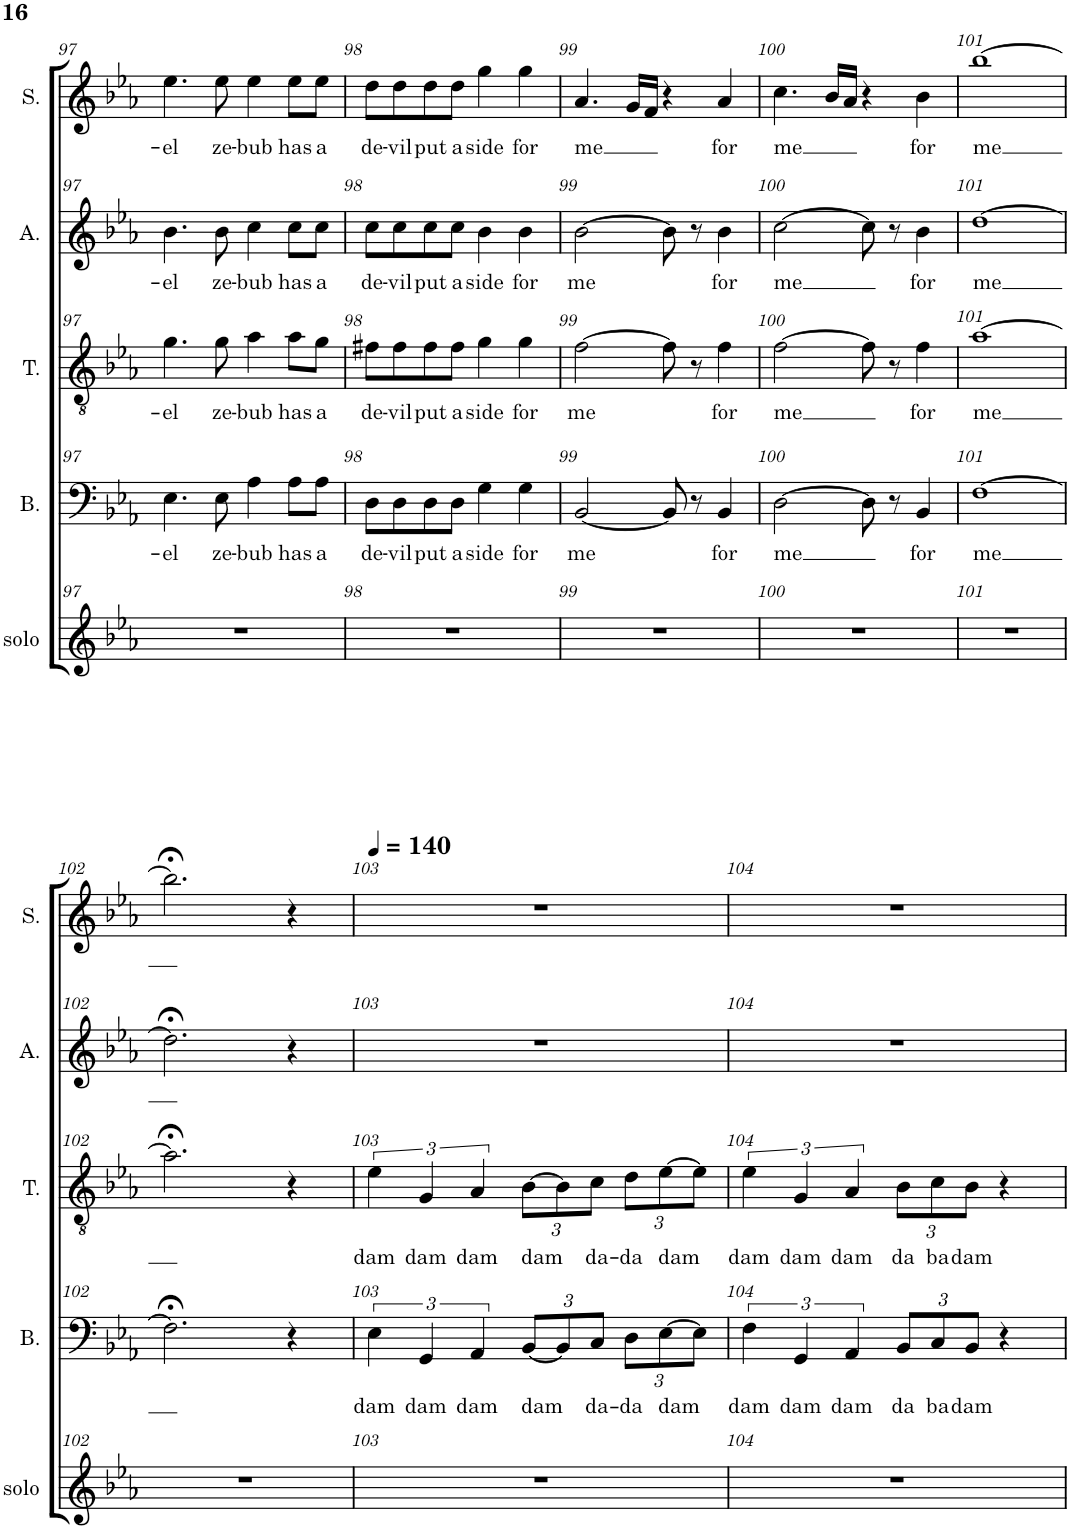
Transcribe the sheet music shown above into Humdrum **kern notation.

**kern	**kern	**text	**kern	**text	**kern	**text	**kern	**text
*part5	*part4	*part4	*part3	*part3	*part2	*part2	*part1	*part1
*staff5	*staff4	*staff4	*staff3	*staff3	*staff2	*staff2	*staff1	*staff1
*I"solo	*I"Bass	*	*I"Tenor	*	*I"Alto	*	*I"Soprano	*
*I'solo	*I'B.	*	*I'T.	*	*I'A.	*	*I'S.	*
!!LO:PB:g=z
*clefG2	*clefF4	*	*clefGv2	*	*clefG2	*	*clefG2	*
*k[b-e-a-]	*k[b-e-a-]	*	*k[b-e-a-]	*	*k[b-e-a-]	*	*k[b-e-a-]	*
*M4/4	*M4/4	*	*M4/4	*	*M4/4	*	*M4/4	*
=97	=97	=97	=97	=97	=97	=97	=97	=97
!	!	!LO:LY:b	!	!LO:LY:b	!	!LO:LY:b	!	!LO:LY:b
1r	4.E-\	-el	4.g\	-el	4.b-\	-el	4.ee-\	-el
!	!	!LO:LY:b	!	!LO:LY:b	!	!LO:LY:b	!	!LO:LY:b
.	8E-\	ze-	8g\	ze-	8b-\	ze-	8ee-\	ze-
!	!	!LO:LY:b	!	!LO:LY:b	!	!LO:LY:b	!	!LO:LY:b
.	4A-\	-bub	4a-\	-bub	4cc\	-bub	4ee-\	-bub
!	!	!LO:LY:b	!	!LO:LY:b	!	!LO:LY:b	!	!LO:LY:b
.	8A-\L	has	8a-\L	has	8cc\L	has	8ee-\L	has
!	!	!LO:LY:b	!	!LO:LY:b	!	!LO:LY:b	!	!LO:LY:b
.	8A-\J	a	8g\J	a	8cc\J	a	8ee-\J	a
=98	=98	=98	=98	=98	=98	=98	=98	=98
!	!	!LO:LY:b	!	!LO:LY:b	!	!LO:LY:b	!	!LO:LY:b
1r	8D\L	de-	8f#X\L	de-	8cc\L	de-	8dd\L	de-
!	!	!LO:LY:b	!	!LO:LY:b	!	!LO:LY:b	!	!LO:LY:b
.	8D\	-vil	8f#\	-vil	8cc\	-vil	8dd\	-vil
!	!	!LO:LY:b	!	!LO:LY:b	!	!LO:LY:b	!	!LO:LY:b
.	8D\	put	8f#\	put	8cc\	put	8dd\	put
!	!	!LO:LY:b	!	!LO:LY:b	!	!LO:LY:b	!	!LO:LY:b
.	8D\J	a	8f#\J	a	8cc\J	a	8dd\J	a
!	!	!LO:LY:b	!	!LO:LY:b	!	!LO:LY:b	!	!LO:LY:b
.	4G\	side	4g\	side	4b-\	side	4gg\	side
!	!	!LO:LY:b	!	!LO:LY:b	!	!LO:LY:b	!	!LO:LY:b
.	4G\	for	4g\	for	4b-\	for	4gg\	for
=99	=99	=99	=99	=99	=99	=99	=99	=99
!	!	!LO:LY:b	!	!LO:LY:b	!	!LO:LY:b	!	!LO:LY:b
1r	[2BB-/	me	[2f\	me	[2b-\	me	4.a-/	me
.	.	.	.	.	.	.	16g/LL	.
.	.	.	.	.	.	.	16f/JJ	.
.	8BB-/]	.	8f\]	.	8b-\]	.	4r	.
.	8r	.	8r	.	8r	.	.	.
!	!	!LO:LY:b	!	!LO:LY:b	!	!LO:LY:b	!	!LO:LY:b
.	4BB-/	for	4f\	for	4b-\	for	4a-/	for
=100	=100	=100	=100	=100	=100	=100	=100	=100
!	!	!LO:LY:b	!	!LO:LY:b	!	!LO:LY:b	!	!LO:LY:b
1r	[2D\	me	[2f\	me	[2cc\	me	4.cc\	me
.	.	.	.	.	.	.	16b-/LL	.
.	.	.	.	.	.	.	16a-/JJ	.
.	8D\]	.	8f\]	.	8cc\]	.	4r	.
.	8r	.	8r	.	8r	.	.	.
!	!	!LO:LY:b	!	!LO:LY:b	!	!LO:LY:b	!	!LO:LY:b
.	4BB-/	for	4f\	for	4b-\	for	4b-\	for
=101	=101	=101	=101	=101	=101	=101	=101	=101
!	!	!LO:LY:b	!	!LO:LY:b	!	!LO:LY:b	!	!LO:LY:b
1r	[1F	me	[1a-	me	[1dd	me	[1bb-	me
!!LO:LB:g=z
=102	=102	=102	=102	=102	=102	=102	=102	=102
1r	2.F;<\]	.	2.a-;<\]	.	2.dd;<\]	.	2.bb-;<\]	.
.	4r	.	4r	.	4r	.	4r	.
=103	=103	=103	=103	=103	=103	=103	=103	=103
*	*	*	*	*	*	*	*MM140	*
!	!	!LO:LY:b	!	!LO:LY:b	!	!	!	!
1r	6E-\	dam	6e-\	dam	1r	.	1r	.
!	!	!LO:LY:b	!	!LO:LY:b	!	!	!	!
.	6GG/	dam	6G/	dam	.	.	.	.
!	!	!LO:LY:b	!	!LO:LY:b	!	!	!	!
.	6AA-/	dam	6A-/	dam	.	.	.	.
*	*Xbrackettup	*	*	*	*	*	*	*
!	!	!LO:LY:b	!	!	!	!	!	!
*	*	*	*Xbrackettup	*	*	*	*	*
!	!	!	!	!LO:LY:b	!	!	!	!
.	[12BB-/L	dam	[12B-\L	dam	.	.	.	.
.	12BB-/]	.	12B-\]	.	.	.	.	.
!	!	!LO:LY:b	!	!LO:LY:b	!	!	!	!
.	12C/J	da-	12c\J	da-	.	.	.	.
!	!	!LO:LY:b	!	!LO:LY:b	!	!	!	!
.	12D\L	-da	12d\L	-da	.	.	.	.
!	!	!LO:LY:b	!	!LO:LY:b	!	!	!	!
.	[12E-\	dam	[12e-\	dam	.	.	.	.
.	12E-\J]	.	12e-\J]	.	.	.	.	.
=104	=104	=104	=104	=104	=104	=104	=104	=104
*	*brackettup	*	*	*	*	*	*	*
!	!	!LO:LY:b	!	!	!	!	!	!
*	*	*	*brackettup	*	*	*	*	*
!	!	!	!	!LO:LY:b	!	!	!	!
1r	6F\	dam	6e-\	dam	1r	.	1r	.
!	!	!LO:LY:b	!	!LO:LY:b	!	!	!	!
.	6GG/	dam	6G/	dam	.	.	.	.
!	!	!LO:LY:b	!	!LO:LY:b	!	!	!	!
.	6AA-/	dam	6A-/	dam	.	.	.	.
*	*Xbrackettup	*	*	*	*	*	*	*
!	!	!LO:LY:b	!	!	!	!	!	!
*	*	*	*Xbrackettup	*	*	*	*	*
!	!	!	!	!LO:LY:b	!	!	!	!
.	12BB-/L	da	12B-\L	da	.	.	.	.
!	!	!LO:LY:b	!	!LO:LY:b	!	!	!	!
.	12C/	ba	12c\	ba	.	.	.	.
!	!	!LO:LY:b	!	!LO:LY:b	!	!	!	!
.	12BB-/J	dam	12B-\J	dam	.	.	.	.
.	4r	.	4r	.	.	.	.	.
=	=	=	=	=	=	=	=	=
*-	*-	*-	*-	*-	*-	*-	*-	*-
